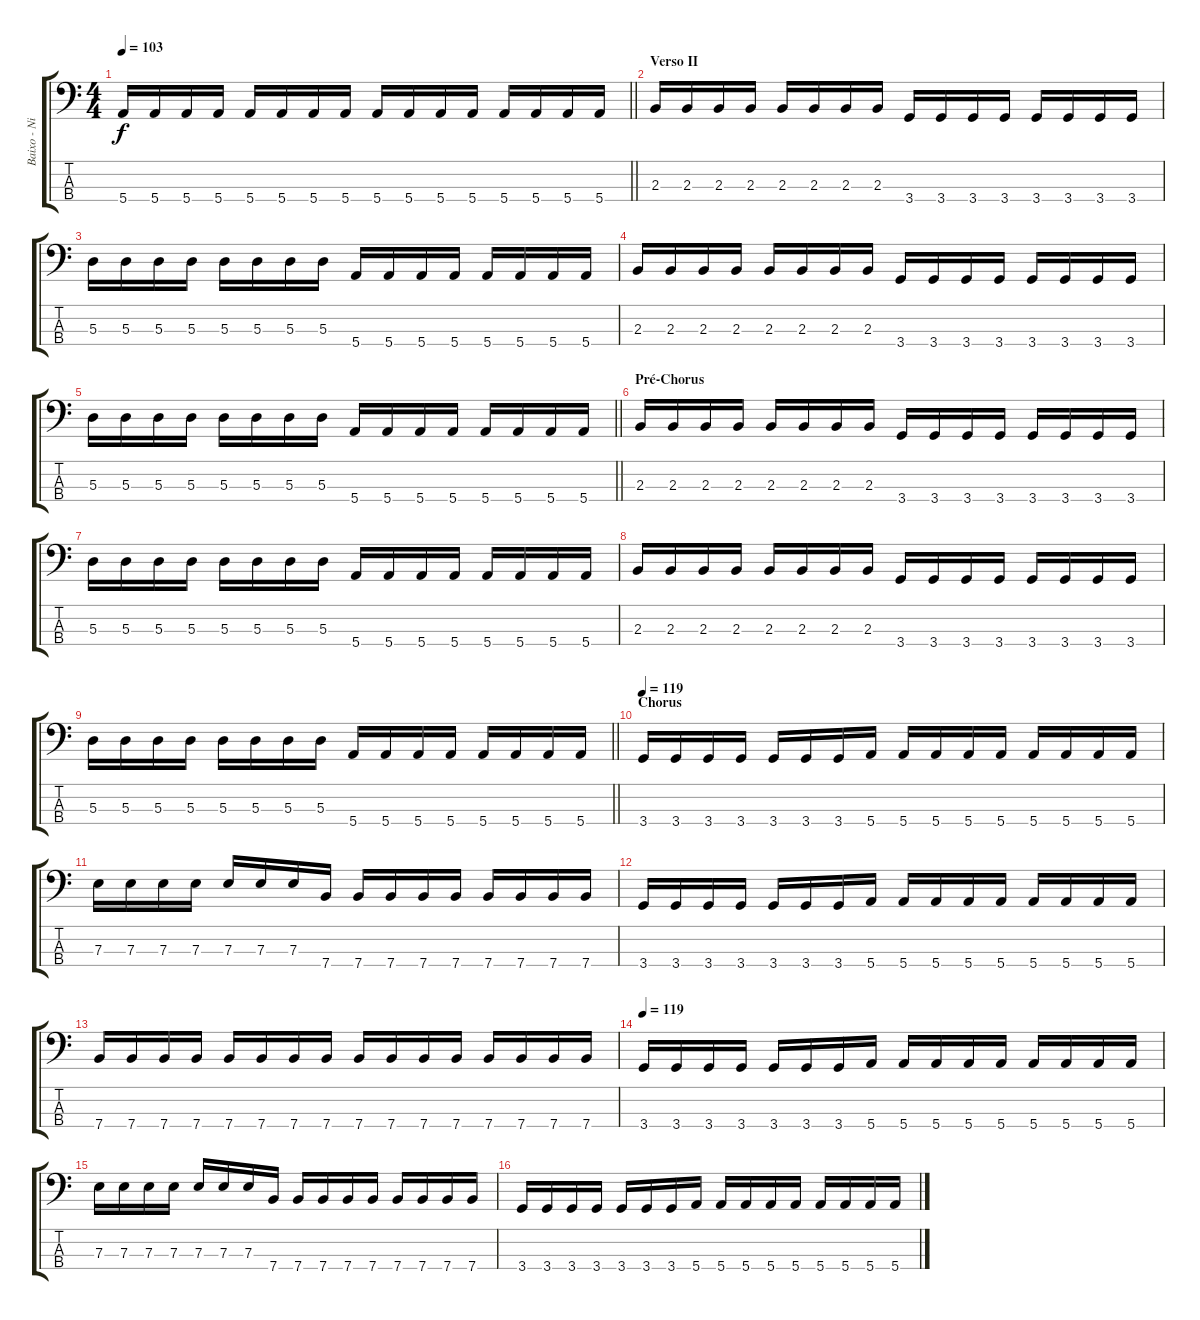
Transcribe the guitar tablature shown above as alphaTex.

\track ("Baixo - Nikola" "Baixo - Ni") {instrument electricbasspick}
\staff {score tabs}
\tuning (G2 D2 A1 E1) {hide}
\ts (4 4)
\tempo 103
\clef f4
\barLineRight lightlight
\ks c
5.4.16{dy f} 5.4.16 5.4.16 5.4.16 5.4.16 5.4.16 5.4.16 5.4.16 5.4.16 5.4.16 5.4.16 5.4.16 5.4.16 5.4.16 5.4.16 5.4.16 |
\section ("" "Verso II")
2.3.16 2.3.16 2.3.16 2.3.16 2.3.16 2.3.16 2.3.16 2.3.16 3.4.16 3.4.16 3.4.16 3.4.16 3.4.16 3.4.16 3.4.16 3.4.16 |
5.3.16 5.3.16 5.3.16 5.3.16 5.3.16 5.3.16 5.3.16 5.3.16 5.4.16 5.4.16 5.4.16 5.4.16 5.4.16 5.4.16 5.4.16 5.4.16 |
2.3.16 2.3.16 2.3.16 2.3.16 2.3.16 2.3.16 2.3.16 2.3.16 3.4.16 3.4.16 3.4.16 3.4.16 3.4.16 3.4.16 3.4.16 3.4.16 |
\barLineRight lightlight
5.3.16 5.3.16 5.3.16 5.3.16 5.3.16 5.3.16 5.3.16 5.3.16 5.4.16 5.4.16 5.4.16 5.4.16 5.4.16 5.4.16 5.4.16 5.4.16 |
\section ("" "Pré-Chorus")
2.3.16 2.3.16 2.3.16 2.3.16 2.3.16 2.3.16 2.3.16 2.3.16 3.4.16 3.4.16 3.4.16 3.4.16 3.4.16 3.4.16 3.4.16 3.4.16 |
5.3.16 5.3.16 5.3.16 5.3.16 5.3.16 5.3.16 5.3.16 5.3.16 5.4.16 5.4.16 5.4.16 5.4.16 5.4.16 5.4.16 5.4.16 5.4.16 |
2.3.16 2.3.16 2.3.16 2.3.16 2.3.16 2.3.16 2.3.16 2.3.16 3.4.16 3.4.16 3.4.16 3.4.16 3.4.16 3.4.16 3.4.16 3.4.16 |
\barLineRight lightlight
5.3.16 5.3.16 5.3.16 5.3.16 5.3.16 5.3.16 5.3.16 5.3.16 5.4.16 5.4.16 5.4.16 5.4.16 5.4.16 5.4.16 5.4.16 5.4.16 |
\section ("" "Chorus")
\tempo 119
3.4.16 3.4.16 3.4.16 3.4.16 3.4.16 3.4.16 3.4.16 5.4.16 5.4.16 5.4.16 5.4.16 5.4.16 5.4.16 5.4.16 5.4.16 5.4.16 |
7.3.16 7.3.16 7.3.16 7.3.16 7.3.16 7.3.16 7.3.16 7.4.16 7.4.16 7.4.16 7.4.16 7.4.16 7.4.16 7.4.16 7.4.16 7.4.16 |
3.4.16 3.4.16 3.4.16 3.4.16 3.4.16 3.4.16 3.4.16 5.4.16 5.4.16 5.4.16 5.4.16 5.4.16 5.4.16 5.4.16 5.4.16 5.4.16 |
7.4.16 7.4.16 7.4.16 7.4.16 7.4.16 7.4.16 7.4.16 7.4.16 7.4.16 7.4.16 7.4.16 7.4.16 7.4.16 7.4.16 7.4.16 7.4.16 |
\tempo 119
3.4.16 3.4.16 3.4.16 3.4.16 3.4.16 3.4.16 3.4.16 5.4.16 5.4.16 5.4.16 5.4.16 5.4.16 5.4.16 5.4.16 5.4.16 5.4.16 |
7.3.16 7.3.16 7.3.16 7.3.16 7.3.16 7.3.16 7.3.16 7.4.16 7.4.16 7.4.16 7.4.16 7.4.16 7.4.16 7.4.16 7.4.16 7.4.16 |
3.4.16 3.4.16 3.4.16 3.4.16 3.4.16 3.4.16 3.4.16 5.4.16 5.4.16 5.4.16 5.4.16 5.4.16 5.4.16 5.4.16 5.4.16 5.4.16
